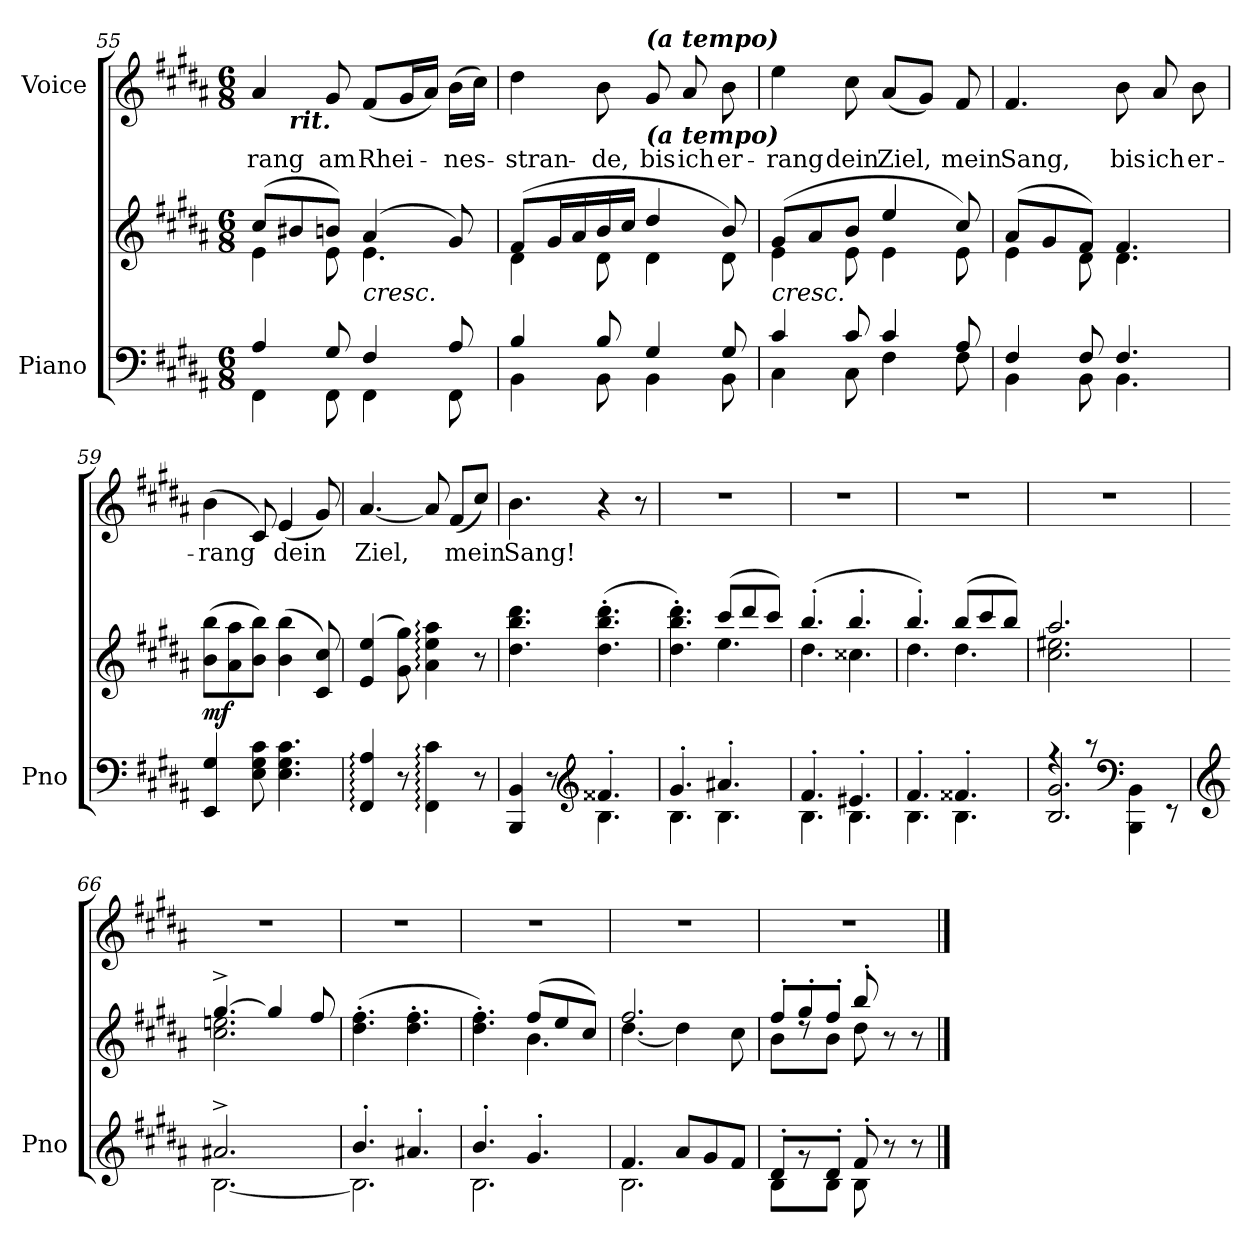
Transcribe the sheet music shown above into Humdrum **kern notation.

**kern	**kern	**dynam	**kern	**text
*part2	*part2	*part2	*part1	*part1
*staff3	*staff2	*staff2/3	*staff1	*staff1
*I"Piano	*	*	*I"Voice	*
*I'Pno	*	*	*	*
!!LO:LB:g=z
*clefF4	*clefG2	*	*clefG2	*
*k[f#c#g#d#a#]	*k[f#c#g#d#a#]	*	*k[f#c#g#d#a#]	*
*M6/8	*M6/8	*	*M6/8	*
=55	=55	=55	=55	=55
*^	*^	*	*	*
!	!	!	!	!	!	!LO:LY:b
*	*	*	*	*	*^	*
4A#/	4FF#\	(>8cc#/L	4e\	.	4a#/	8ryy	rang
!	!	!	!	!	!	!LO:TX:b:Bi:t=rit.	!
.	.	8b#X/	.	.	.	2ryy	.
!	!	!	!	!	!	!	!LO:LY:b
8G#/	8FF#\	8bn/J)	8e\	.	8g#/	.	am
!	!	!LO:TX:b:i:t=cresc.	!	!	!	!	!
!	!	!	!	!	!	!	!LO:LY:b
4F#/	4FF#\	(>4a#/	4.e\	.	(<8f#/L	.	Rhei-
.	.	.	.	.	16g#/L	.	.
.	.	.	.	.	16a#/JJ)	.	.
!	!	!	!	!	!	!	!LO:LY:b
8A#/	8FF#\	8g#/)	.	.	(>16b\LL	8ryy	-nes-
.	.	.	.	.	16cc#\JJ)	.	.
=56	=56	=56	=56	=56	=56	=56	=56
!	!	!	!	!	!	!	!LO:LY:b
*	*	*	*	*	*v	*v	*
4B/	4BB\	(>8f#/L	4d#\	.	4dd#\	-stran-
.	.	16g#/L	.	.	.	.
.	.	16a#/	.	.	.	.
!	!	!	!	!	!	!LO:LY:b
8B/	8BB\	16b/	8d#\	.	8b\	-de,
.	.	16cc#/JJ	.	.	.	.
!	!	!	!	!	!LO:TX:a:Bi:t=(a tempo)	!
!	!	!	!	!	!LO:TX:b:Bi:t=(a tempo)	!
!	!	!	!	!	!	!LO:LY:b
4G#/	4BB\	4dd#/	4d#\	.	8g#/	bis
!	!	!	!	!	!	!LO:LY:b
.	.	.	.	.	8a#/	ich
!	!	!	!	!	!	!LO:LY:b
8G#/	8BB\	8b/)	8d#\	.	8b\	er-
=57	=57	=57	=57	=57	=57	=57
!	!	!LO:TX:b:i:t=cresc.	!	!	!	!
!	!	!	!	!	!	!LO:LY:b
4c#/	4C#\	(>8g#/L	4e\	.	4ee\	-rang
.	.	8a#/	.	.	.	.
!	!	!	!	!	!	!LO:LY:b
8c#/	8C#\	8b/J	8e\	.	8cc#\	dein
!	!	!	!	!	!	!LO:LY:b
4c#/	4F#\	4ee/	4e\	.	(<8a#/L	Ziel,
.	.	.	.	.	8g#/J)	.
!	!	!	!	!	!	!LO:LY:b
8A#/	8F#\	8cc#/)	8e\	.	8f#/	mein
=58	=58	=58	=58	=58	=58	=58
!	!	!	!	!	!	!LO:LY:b
4F#/	4BB\	(>8a#/L	4e\	.	4.f#/	Sang,
.	.	8g#/	.	.	.	.
8F#/	8BB\	8f#/J)	8d#\	.	.	.
!	!	!	!	!	!	!LO:LY:b
4.F#/	4.BB\	4.f#/	4.d#\	.	8b\	bis
!	!	!	!	!	!	!LO:LY:b
.	.	.	.	.	8a#/	ich
!	!	!	!	!	!	!LO:LY:b
.	.	.	.	.	8b\	er-
*v	*v	*	*	*	*	*
*	*v	*v	*	*	*
!!LO:LB:g=z
=59	=59	=59	=59	=59
!	!	!LO:DY:b	!	!LO:LY:b
4EE/ 4G#/	(>8b\ 8bb\L	mf	(>4b\	-rang
.	8a#\ 8aa#\	.	.	.
8E\ 8G#\ 8c#\	8b\ 8bb\J)	.	8c#/)	.
!	!	!	!	!LO:LY:b
4.E\ 4.G#\ 4.c#\	(>4b\ 4bb\	.	(<4e/	dein
.	8c#/ 8cc#/)	.	8g#/)	.
=60	=60	=60	=60	=60
!	!	!	!	!LO:LY:b
4FF#/: 4A#/:	(>4e/ 4ee/	.	[4.a#/	Ziel,
8r	8g#\ 8gg#\)	.	.	.
4FF#\: 4c#\:	4a#\: 4ee\: 4aa#\:	.	8a#/]	.
!	!	!	!	!LO:LY:b
.	.	.	(<8f#/L	mein
8r	8r	.	8cc#/J)	.
=61	=61	=61	=61	=61
*^	*	*	*	*
!	!	!	!	!	!LO:LY:b
4BBB/ 4BB/	4.ryy	4.dd#\ 4.bb\ 4.ddd#\	.	4.b\	Sang!
8r	.	.	.	.	.
*clefG2	*	*	*	*	*
4.f##X'/	4.B\	(>4.dd#\' 4.bb\' 4.ddd#\'	.	4r	.
.	.	.	.	8r	.
=62	=62	=62	=62	=62	=62
*	*	*^	*	*	*
4.g#'/	4.B\	4.dd#\' 4.bb\' 4.ddd#\')	4.ryy	.	2.r	.
4.a#X'/	4.B\	(>8ccc#/L	4.ee\	.	.	.
.	.	8ddd#/	.	.	.	.
.	.	8ccc#/J)	.	.	.	.
=63	=63	=63	=63	=63	=63	=63
4.f#'/	4.B\	(>4.bb'/	4.dd#\	.	2.r	.
4.e#X'/	4.B\	4.bb'/	4.cc##X\	.	.	.
=64	=64	=64	=64	=64	=64	=64
4.f#'/	4.B\	4.bb'/)	4.dd#\	.	2.r	.
4.f##X'/	4.B\	(>8bb/L	4.dd#\	.	.	.
.	.	8ccc#/	.	.	.	.
.	.	8bb/J)	.	.	.	.
!!LO:LB:g=z
=65	=65	=65	=65	=65	=65	=65
2.B/ 2.g#/	4rff	2.aa#/	2.cc#\ 2.ee#X\	.	2.r	.
.	8raa	.	.	.	.	.
*clefF4	*	*	*	*	*	*
.	4BBB\ 4BB\	.	.	.	.	.
.	8rEE	.	.	.	.	.
=66	=66	=66	=66	=66	=66	=66
*clefG2	*	*	*	*	*	*
2.a#X^/	[2.B\	[4.gg#^/	2.cc#\ 2.een\	.	2.r	.
.	.	4gg#/]	.	.	.	.
.	.	8ff#/	.	.	.	.
*	*	*v	*v	*	*	*
=67	=67	=67	=67	=67	=67
4.b'/	2.B\]	(>4.dd#\' 4.ff#\'	.	2.r	.
4.a#X'/	.	4.dd#\' 4.ff#\'	.	.	.
=68	=68	=68	=68	=68	=68
*	*	*^	*	*	*
4.b'/	2.B\	4.dd#\' 4.ff#\')	4.ryy	.	2.r	.
4.g#'/	.	(>8ff#/L	4.b\	.	.	.
.	.	8ee/	.	.	.	.
.	.	8cc#/J)	.	.	.	.
=69	=69	=69	=69	=69	=69	=69
4.f#/	2.B\	2.ff#/	[4.dd#\	.	2.r	.
8a#/L	.	.	4dd#\]	.	.	.
8g#/	.	.	.	.	.	.
8f#/J	.	.	8cc#\	.	.	.
=70	=70	=70	=70	=70	=70	=70
8d#'/L	8B\L	8ff#'/L	8b\L	.	2.r	.
8rg	8ryy	8gg#'/	8rdd	.	.	.
8d#'/J	8B\J	8ff#'/J	8b\J	.	.	.
8f#'/	8B\	8bb'/	8dd#\	.	.	.
8r	8ryy	8r	8ryy	.	.	.
8r	8ryy	8r	8ryy	.	.	.
*v	*v	*	*	*	*	*
*	*v	*v	*	*	*
==	==	==	==	==
*-	*-	*-	*-	*-
